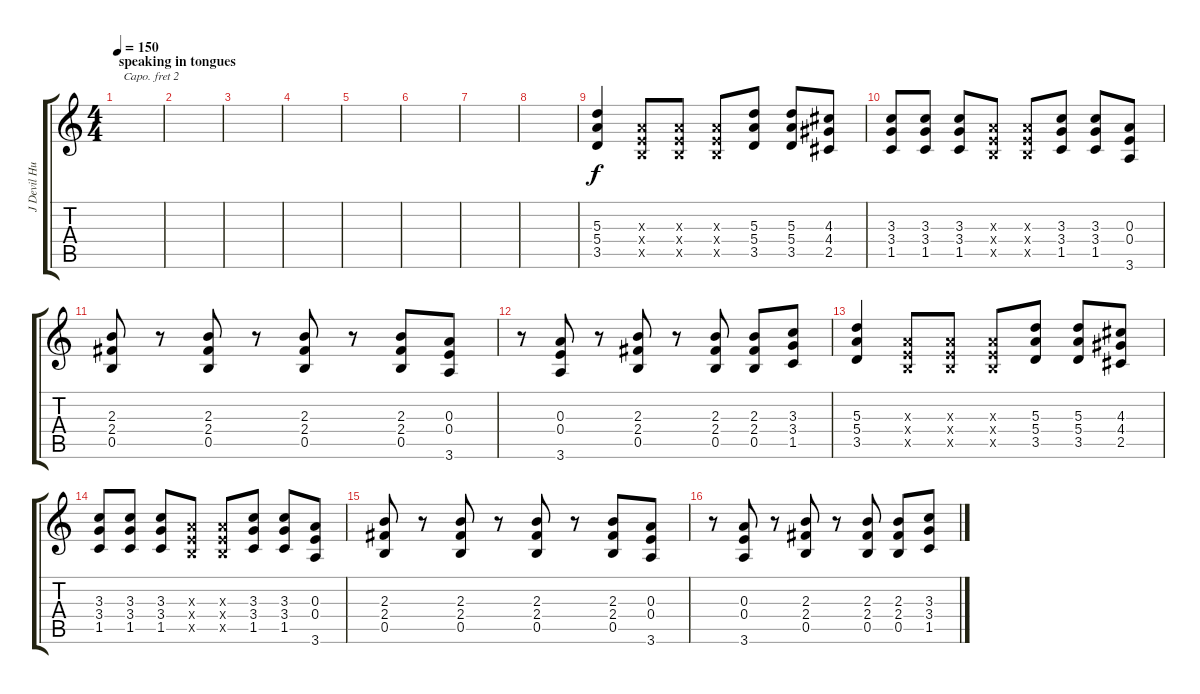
\track ("J Devil Huge" "J Devil Hu") {instrument distortionguitar}
\staff {score tabs}
\capo 2
\tuning (E4 B3 G3 D3 A2 E2) {hide}
\ts (4 4)
\section ("" "speaking in tongues")
\tempo 150
\clef g2
\ks c
|
|
|
|
|
|
|
|
\section ("" "")
(5.3 5.4 3.5).4 (0.3{x} 0.4{x} 0.5{x}).8 (0.3{x} 0.4{x} 0.5{x}).8 (0.3{x} 0.4{x} 0.5{x}).8 (5.3 5.4 3.5).8 (5.3 5.4 3.5).8 (4.3 4.4 2.5).8 |
(3.3 3.4 1.5).8 (3.3 3.4 1.5).8 (3.3 3.4 1.5).8 (0.3{x} 0.4{x} 0.5{x}).8 (0.3{x} 0.4{x} 0.5{x}).8 (3.3 3.4 1.5).8 (3.3 3.4 1.5).8 (0.3 0.4 3.6).8 |
(2.3 2.4 0.5).8 r.8 (2.3 2.4 0.5).8 r.8 (2.3 2.4 0.5).8 r.8 (2.3 2.4 0.5).8 (0.3 0.4 3.6).8 |
r.8 (0.3 0.4 3.6).8 r.8 (2.3 2.4 0.5).8 r.8 (2.3 2.4 0.5).8 (2.3 2.4 0.5).8 (3.3 3.4 1.5).8 |
(5.3 5.4 3.5).4 (0.3{x} 0.4{x} 0.5{x}).8 (0.3{x} 0.4{x} 0.5{x}).8 (0.3{x} 0.4{x} 0.5{x}).8 (5.3 5.4 3.5).8 (5.3 5.4 3.5).8 (4.3 4.4 2.5).8 |
(3.3 3.4 1.5).8 (3.3 3.4 1.5).8 (3.3 3.4 1.5).8 (0.3{x} 0.4{x} 0.5{x}).8 (0.3{x} 0.4{x} 0.5{x}).8 (3.3 3.4 1.5).8 (3.3 3.4 1.5).8 (0.3 0.4 3.6).8 |
(2.3 2.4 0.5).8 r.8 (2.3 2.4 0.5).8 r.8 (2.3 2.4 0.5).8 r.8 (2.3 2.4 0.5).8 (0.3 0.4 3.6).8 |
r.8 (0.3 0.4 3.6).8 r.8 (2.3 2.4 0.5).8 r.8 (2.3 2.4 0.5).8 (2.3 2.4 0.5).8 (3.3 3.4 1.5).8
